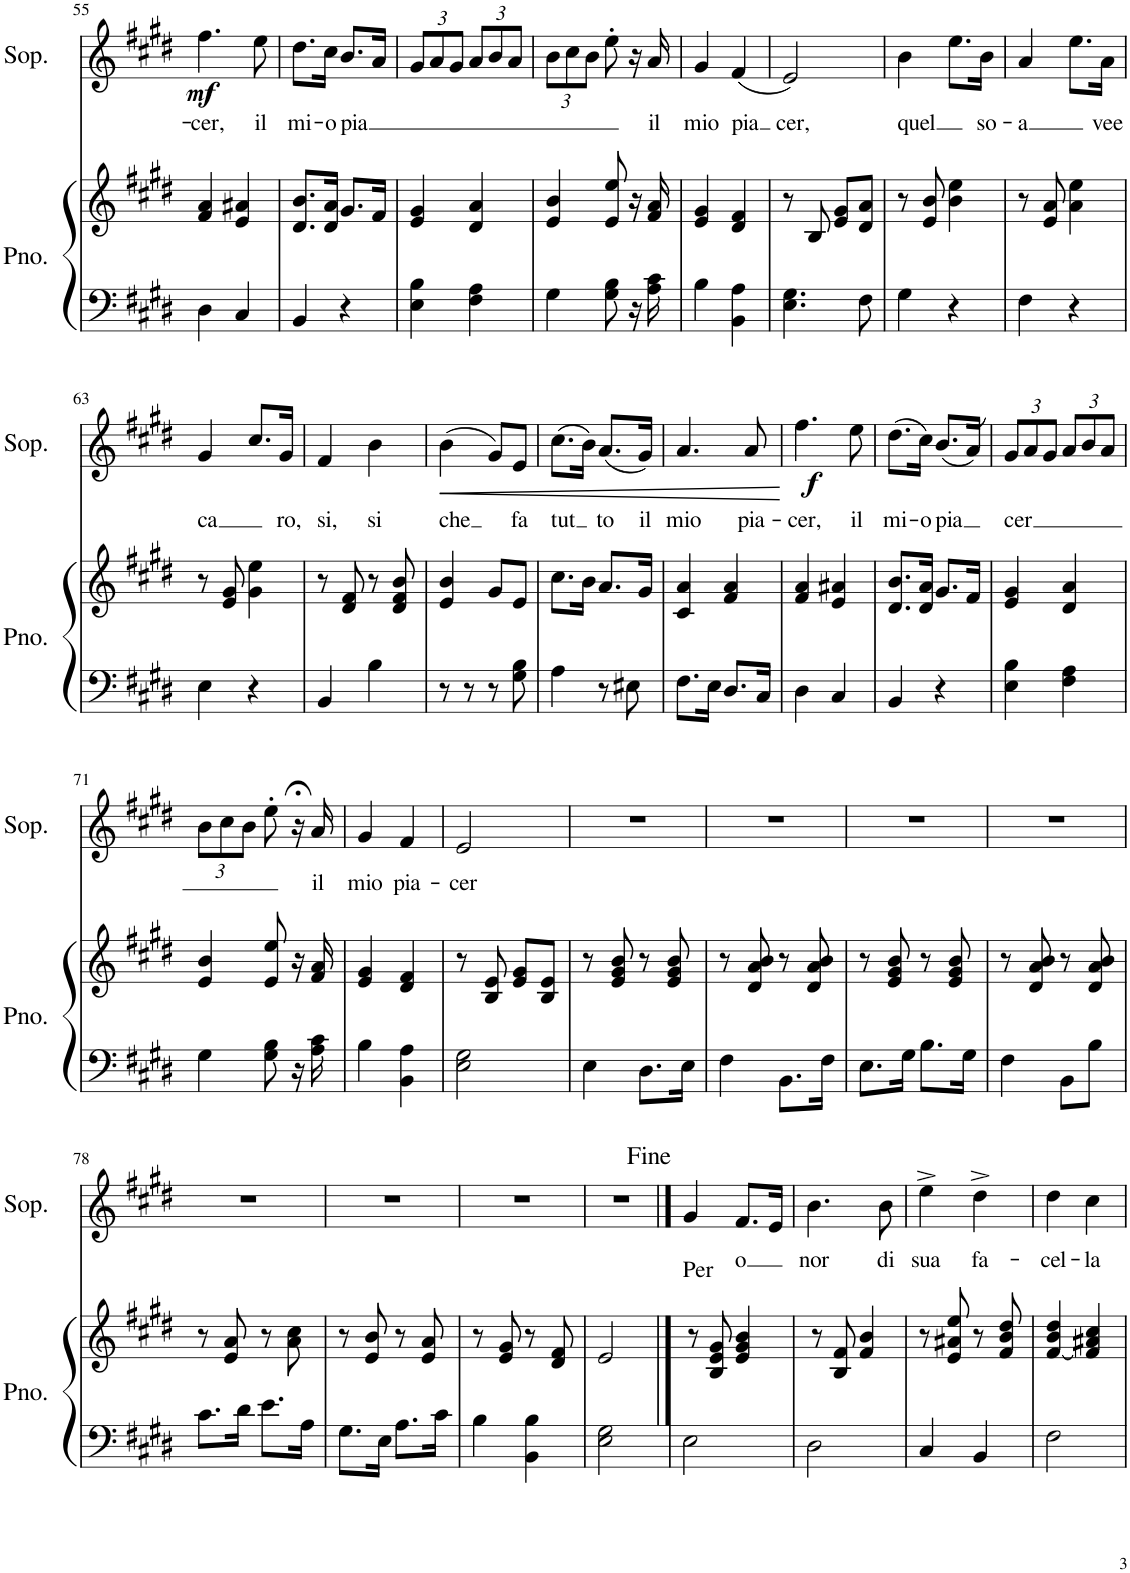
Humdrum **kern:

**kern	**kern	**kern	**text	**dynam
*part2	*part2	*part1	*part1	*part1
*staff3	*staff2	*staff1	*staff1	*staff1
*I"Piano	*	*I"Sopraan	*	*
*I'Pno.	*	*I'Sop.	*	*
!!LO:PB:g=z
*clefF4	*clefG2	*clefG2	*	*
*k[f#c#g#d#]	*k[f#c#g#d#]	*k[f#c#g#d#]	*	*
*M2/4	*M2/4	*M2/4	*	*
=55	=55	=55	=55	=55
!	!	!	!LO:LY:b	!LO:DY:b
4D#\	4f#/ 4a/	4.ff#\	-cer,	mf
4C#/	4e/ 4a#X/	.	.	.
!	!	!	!LO:LY:b	!
.	.	8ee\	il	.
=56	=56	=56	=56	=56
!	!	!	!LO:LY:b	!
4BB/	8.d#/ 8.b/L	8.dd#\L	mi-	.
!	!	!	!LO:LY:b	!
.	16d#/ 16a/Jk	16cc#\Jk	-o	.
!	!	!	!LO:LY:b	!
4r	8.g#/L	8.b/L	pia	.
.	16f#/Jk	16a/Jk	.	.
=57	=57	=57	=57	=57
*	*	*Xbrackettup	*	*
4E\ 4B\	4e/ 4g#/	12g#/L	.	.
.	.	12a/	.	.
.	.	12g#/J	.	.
4F#\ 4A\	4d#/ 4a/	12a/L	.	.
.	.	12b/	.	.
.	.	12a/J	.	.
=58	=58	=58	=58	=58
4G#\	4e/ 4b/	12b\L	.	.
.	.	12cc#\	.	.
.	.	12b\J	.	.
8G#\ 8B\	8e/ 8ee/	8ee'\	.	.
16r	16r	16r	.	.
!	!	!	!LO:LY:b	!
16A\ 16c#\	16f#/ 16a/	16a/	il	.
=59	=59	=59	=59	=59
!	!	!	!LO:LY:b	!
4B\	4e/ 4g#/	4g#/	mio	.
!	!	!	!LO:LY:b	!
4BB\ 4A\	4d#/ 4f#/	(4f#/	pia	.
=60	=60	=60	=60	=60
!	!	!	!LO:LY:b	!
4.E\ 4.G#\	8r	2e/)	cer,	.
.	8B/	.	.	.
.	8e/ 8g#/L	.	.	.
8F#\	8d#/ 8a/J	.	.	.
=61	=61	=61	=61	=61
!	!	!	!LO:LY:b	!
4G#\	8r	4b\	quel	.
.	8e/ 8b/	.	.	.
4r	4b\ 4ee\	8.ee\L	.	.
!	!	!	!LO:LY:b	!
.	.	16b\Jk	so-	.
=62	=62	=62	=62	=62
!	!	!	!LO:LY:b	!
4F#\	8r	4a/	-a	.
.	8e/ 8a/	.	.	.
4r	4a\ 4ee\	8.ee\L	.	.
!	!	!	!LO:LY:b	!
.	.	16a\Jk	vee	.
!!LO:LB:g=z
=63	=63	=63	=63	=63
!	!	!	!LO:LY:b	!
4E\	8r	4g#/	ca	.
.	8e/ 8g#/	.	.	.
4r	4g#\ 4ee\	8.cc#/L	.	.
!	!	!	!LO:LY:b	!
.	.	16g#/Jk	ro,	.
=64	=64	=64	=64	=64
!	!	!	!LO:LY:b	!
4BB/	8r	4f#/	si,	.
.	8d#/ 8f#/	.	.	.
!	!	!	!LO:LY:b	!
4B\	8r	4b\	si	.
.	8d#/ 8f#/ 8b/	.	.	.
=65	=65	=65	=65	=65
!	!	!	!LO:LY:b	!LO:HP:b
8r	4e/ 4b/	(4b\	che	<
8r	.	.	.	.
8r	8g#/L	8g#/L)	.	[
!	!	!	!LO:LY:b	!
8G#\ 8B\	8e/J	8e/J	fa	.
=66	=66	=66	=66	=66
!	!	!	!LO:LY:b	!
4A\	8.cc#\L	(8.cc#\L	tut	.
.	16b\Jk	16b\Jk)	.	.
!	!	!	!LO:LY:b	!
8r	8.a/L	(8.a/L	to	.
8E#X\	.	.	.	.
!	!	!	!LO:LY:b	!
.	16g#/Jk	16g#/Jk)	il	.
=67	=67	=67	=67	=67
!	!	!	!LO:LY:b	!
8.F#\L	4c#/ 4a/	4.a/	mio	.
16E\Jk	.	.	.	.
8.D#/L	4f#/ 4a/	.	.	.
!	!	!	!LO:LY:b	!
.	.	8a/	pia-	.
16C#/Jk	.	.	.	.
=68	=68	=68	=68	=68
!	!	!	!LO:LY:b	!LO:DY:b
4D#\	4f#/ 4a/	4.ff#\	-cer,	f
4C#/	4e/ 4a#X/	.	.	.
!	!	!	!LO:LY:b	!
.	.	8ee\	il	.
=69	=69	=69	=69	=69
!	!	!	!LO:LY:b	!
4BB/	8.d#/ 8.b/L	(8.dd#\L	mi-	.
!	!	!	!LO:LY:b	!
.	16d#/ 16a/Jk	16cc#\Jk)	-o	.
!	!	!	!LO:LY:b	!
4r	8.g#/L	(8.b/L	pia	.
.	16f#/Jk	16a/Jk)	.	.
=70	=70	=70	=70	=70
!	!	!	!LO:LY:b	!
4E\ 4B\	4e/ 4g#/	(12g#/L	cer	.
.	.	12a/)	.	.
.	.	12g#/J	.	.
4F#\ 4A\	4d#/ 4a/	12a/L	.	.
.	.	12b/	.	.
.	.	12a/J	.	.
!!LO:LB:g=z
=71	=71	=71	=71	=71
4G#\	4e/ 4b/	12b\L	.	.
.	.	12cc#\	.	.
.	.	12b\J	.	.
8G#\ 8B\	8e/ 8ee/	8ee'\	.	.
16r	16r	16r;<	.	.
!	!	!	!LO:LY:b	!
16A\ 16c#\	16f#/ 16a/	16a/	il	.
=72	=72	=72	=72	=72
!	!	!	!LO:LY:b	!
4B\	4e/ 4g#/	4g#/	mio	.
!	!	!	!LO:LY:b	!
4BB\ 4A\	4d#/ 4f#/	4f#/	pia-	.
=73	=73	=73	=73	=73
!	!	!	!LO:LY:b	!
2E\ 2G#\	8r	2e/	-cer	.
.	8B/ 8e/	.	.	.
.	8e/ 8g#/L	.	.	.
.	8B/ 8e/J	.	.	.
=74	=74	=74	=74	=74
4E\	8r	2r	.	.
.	8e/ 8g#/ 8b/	.	.	.
8.D#\L	8r	.	.	.
.	8e/ 8g#/ 8b/	.	.	.
16E\Jk	.	.	.	.
=75	=75	=75	=75	=75
4F#\	8r	2r	.	.
.	8d#/ 8a/ 8b/	.	.	.
8.BB\L	8r	.	.	.
.	8d#/ 8a/ 8b/	.	.	.
16F#\Jk	.	.	.	.
=76	=76	=76	=76	=76
8.E\L	8r	2r	.	.
.	8e/ 8g#/ 8b/	.	.	.
16G#\Jk	.	.	.	.
8.B\L	8r	.	.	.
.	8e/ 8g#/ 8b/	.	.	.
16G#\Jk	.	.	.	.
=77	=77	=77	=77	=77
4F#\	8r	2r	.	.
.	8d#/ 8a/ 8b/	.	.	.
8BB\L	8r	.	.	.
8B\J	8d#/ 8a/ 8b/	.	.	.
!!LO:LB:g=z
=78	=78	=78	=78	=78
8.c#\L	8r	2r	.	.
.	8e/ 8a/	.	.	.
16d#\Jk	.	.	.	.
8.e\L	8r	.	.	.
.	8a\ 8cc#\	.	.	.
16A\Jk	.	.	.	.
=79	=79	=79	=79	=79
8.G#\L	8r	2r	.	.
.	8e/ 8b/	.	.	.
16E\Jk	.	.	.	.
8.A\L	8r	.	.	.
.	8e/ 8a/	.	.	.
16c#\Jk	.	.	.	.
=80	=80	=80	=80	=80
4B\	8r	2r	.	.
.	8e/ 8g#/	.	.	.
4BB\ 4B\	8r	.	.	.
.	8d#/ 8f#/	.	.	.
=81	=81	=81	=81	=81
2E\ 2G#\	2e/	2r	.	.
==82	==82	==82	==82	==82
!	!	!	!LO:LY:b	!
2E\	8r	4g#/	Per	.
.	8B/ 8e/ 8g#/	.	.	.
!	!	!	!LO:LY:b	!
.	4e/ 4g#/ 4b/	8.f#/L	o	.
.	.	16e/Jk	.	.
=83	=83	=83	=83	=83
!	!	!	!LO:LY:b	!
2D#\	8r	4.b\	nor	.
.	8B/ 8f#/	.	.	.
.	4f#/ 4b/	.	.	.
!	!	!	!LO:LY:b	!
.	.	8b\	di	.
=84	=84	=84	=84	=84
!	!	!	!LO:LY:b	!
4C#/	8r	4ee^\	sua	.
.	8e/ 8a#X/ 8ee/	.	.	.
!	!	!	!LO:LY:b	!
4BB/	8r	4dd#^\	fa-	.
.	8f#/ 8b/ 8dd#/	.	.	.
=85	=85	=85	=85	=85
!	!	!	!LO:LY:b	!
2F#\	[4f#/ 4b/ 4dd#/	4dd#\	-cel-	.
!	!	!	!LO:LY:b	!
.	4f#/] 4a#X/ 4cc#/	4cc#\	-la	.
=	=	=	=	=
*-	*-	*-	*-	*-
